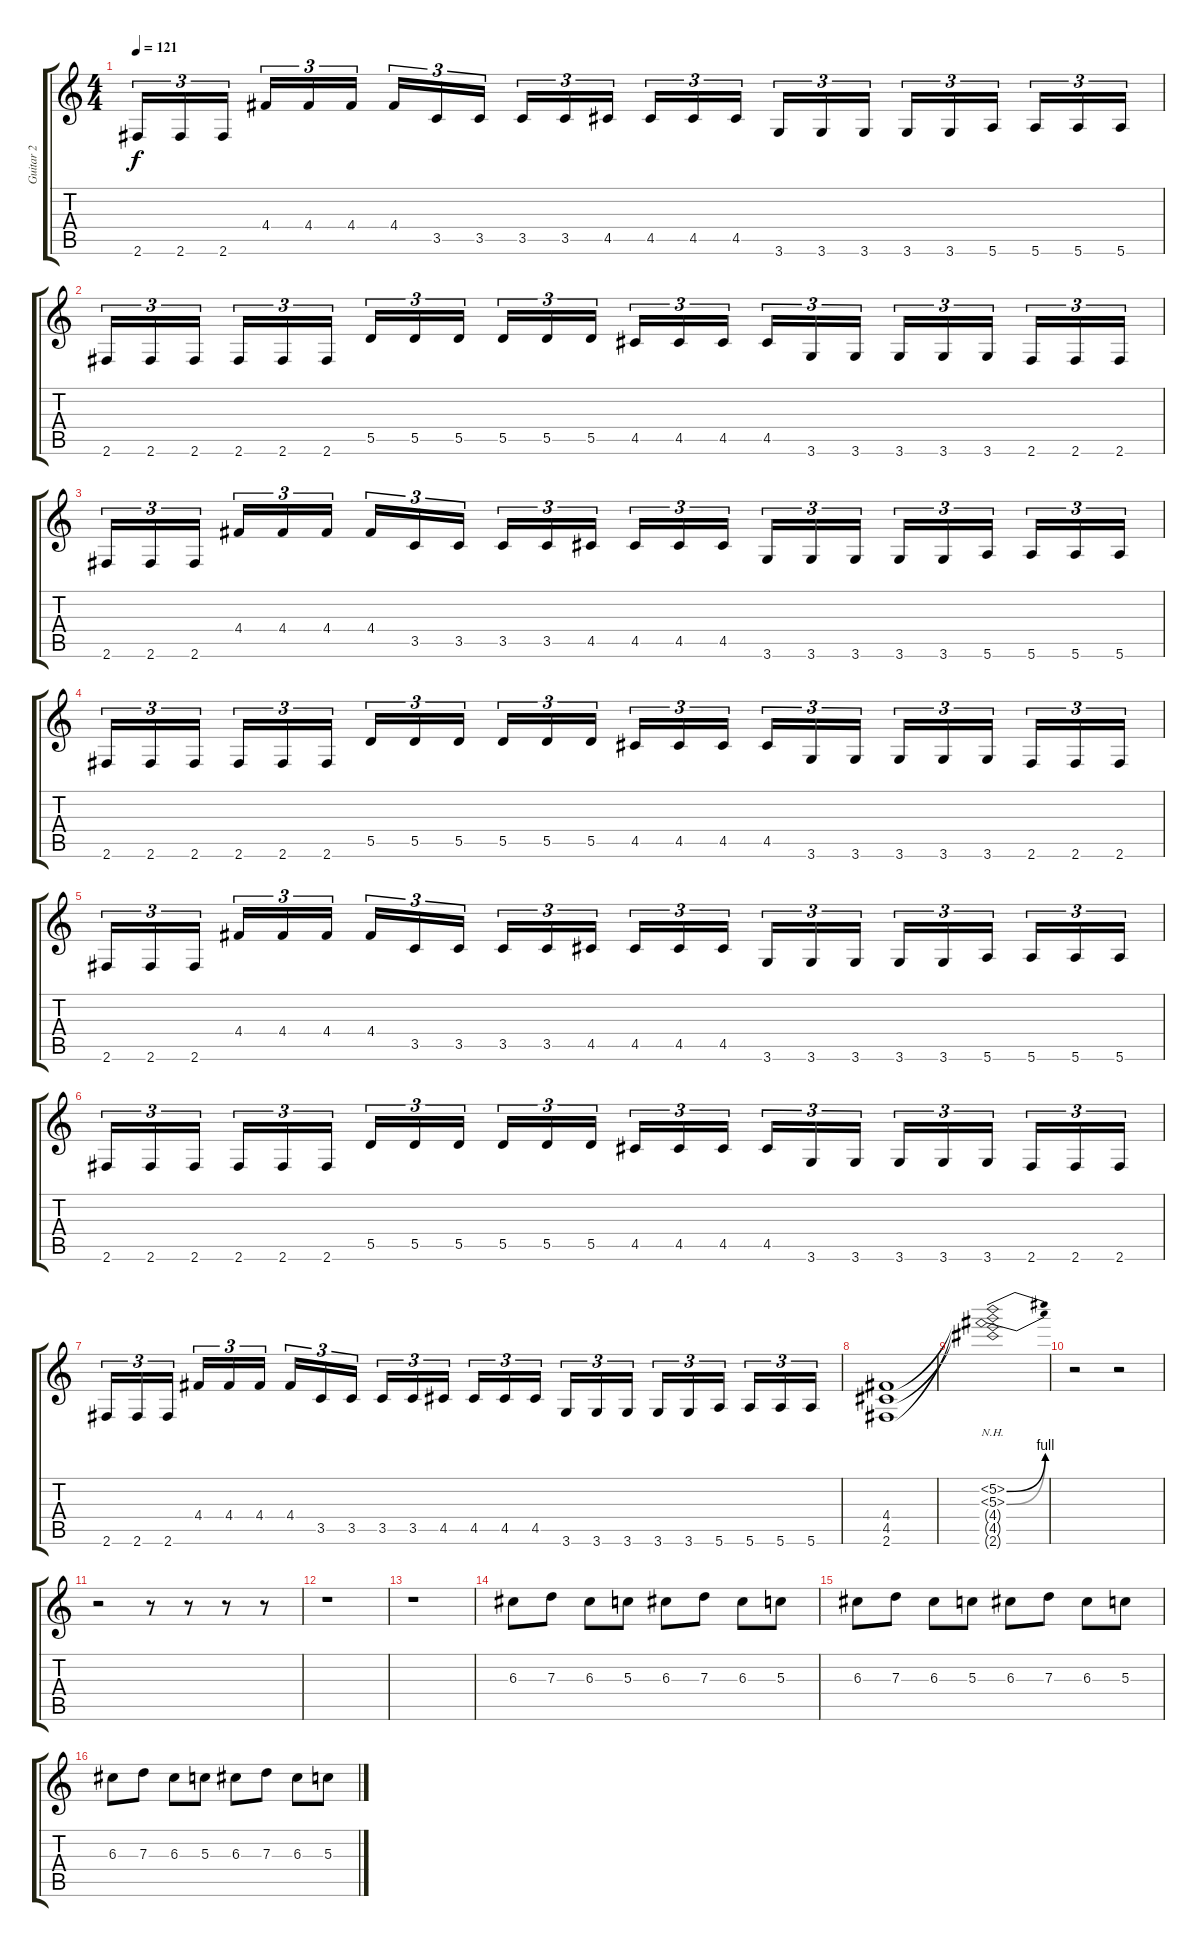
\track ("Guitar 2" "Guitar 2") {instrument distortionguitar}
\staff {score tabs}
\tuning (E4 B3 G3 D3 A2 E2) {hide}
\ts (4 4)
\tempo 121
\clef g2
\ks c
2.6.16{tu (3 2) dy f} 2.6.16{tu (3 2)} 2.6.16{tu (3 2)} 4.4.16{tu (3 2)} 4.4.16{tu (3 2)} 4.4.16{tu (3 2)} 4.4.16{tu (3 2)} 3.5.16{tu (3 2)} 3.5.16{tu (3 2)} 3.5.16{tu (3 2)} 3.5.16{tu (3 2)} 4.5.16{tu (3 2)} 4.5.16{tu (3 2)} 4.5.16{tu (3 2)} 4.5.16{tu (3 2)} 3.6.16{tu (3 2)} 3.6.16{tu (3 2)} 3.6.16{tu (3 2)} 3.6.16{tu (3 2)} 3.6.16{tu (3 2)} 5.6.16{tu (3 2)} 5.6.16{tu (3 2)} 5.6.16{tu (3 2)} 5.6.16{tu (3 2)} |
2.6.16{tu (3 2)} 2.6.16{tu (3 2)} 2.6.16{tu (3 2)} 2.6.16{tu (3 2)} 2.6.16{tu (3 2)} 2.6.16{tu (3 2)} 5.5.16{tu (3 2)} 5.5.16{tu (3 2)} 5.5.16{tu (3 2)} 5.5.16{tu (3 2)} 5.5.16{tu (3 2)} 5.5.16{tu (3 2)} 4.5.16{tu (3 2)} 4.5.16{tu (3 2)} 4.5.16{tu (3 2)} 4.5.16{tu (3 2)} 3.6.16{tu (3 2)} 3.6.16{tu (3 2)} 3.6.16{tu (3 2)} 3.6.16{tu (3 2)} 3.6.16{tu (3 2)} 2.6.16{tu (3 2)} 2.6.16{tu (3 2)} 2.6.16{tu (3 2)} |
2.6.16{tu (3 2)} 2.6.16{tu (3 2)} 2.6.16{tu (3 2)} 4.4.16{tu (3 2)} 4.4.16{tu (3 2)} 4.4.16{tu (3 2)} 4.4.16{tu (3 2)} 3.5.16{tu (3 2)} 3.5.16{tu (3 2)} 3.5.16{tu (3 2)} 3.5.16{tu (3 2)} 4.5.16{tu (3 2)} 4.5.16{tu (3 2)} 4.5.16{tu (3 2)} 4.5.16{tu (3 2)} 3.6.16{tu (3 2)} 3.6.16{tu (3 2)} 3.6.16{tu (3 2)} 3.6.16{tu (3 2)} 3.6.16{tu (3 2)} 5.6.16{tu (3 2)} 5.6.16{tu (3 2)} 5.6.16{tu (3 2)} 5.6.16{tu (3 2)} |
2.6.16{tu (3 2)} 2.6.16{tu (3 2)} 2.6.16{tu (3 2)} 2.6.16{tu (3 2)} 2.6.16{tu (3 2)} 2.6.16{tu (3 2)} 5.5.16{tu (3 2)} 5.5.16{tu (3 2)} 5.5.16{tu (3 2)} 5.5.16{tu (3 2)} 5.5.16{tu (3 2)} 5.5.16{tu (3 2)} 4.5.16{tu (3 2)} 4.5.16{tu (3 2)} 4.5.16{tu (3 2)} 4.5.16{tu (3 2)} 3.6.16{tu (3 2)} 3.6.16{tu (3 2)} 3.6.16{tu (3 2)} 3.6.16{tu (3 2)} 3.6.16{tu (3 2)} 2.6.16{tu (3 2)} 2.6.16{tu (3 2)} 2.6.16{tu (3 2)} |
2.6.16{tu (3 2)} 2.6.16{tu (3 2)} 2.6.16{tu (3 2)} 4.4.16{tu (3 2)} 4.4.16{tu (3 2)} 4.4.16{tu (3 2)} 4.4.16{tu (3 2)} 3.5.16{tu (3 2)} 3.5.16{tu (3 2)} 3.5.16{tu (3 2)} 3.5.16{tu (3 2)} 4.5.16{tu (3 2)} 4.5.16{tu (3 2)} 4.5.16{tu (3 2)} 4.5.16{tu (3 2)} 3.6.16{tu (3 2)} 3.6.16{tu (3 2)} 3.6.16{tu (3 2)} 3.6.16{tu (3 2)} 3.6.16{tu (3 2)} 5.6.16{tu (3 2)} 5.6.16{tu (3 2)} 5.6.16{tu (3 2)} 5.6.16{tu (3 2)} |
2.6.16{tu (3 2)} 2.6.16{tu (3 2)} 2.6.16{tu (3 2)} 2.6.16{tu (3 2)} 2.6.16{tu (3 2)} 2.6.16{tu (3 2)} 5.5.16{tu (3 2)} 5.5.16{tu (3 2)} 5.5.16{tu (3 2)} 5.5.16{tu (3 2)} 5.5.16{tu (3 2)} 5.5.16{tu (3 2)} 4.5.16{tu (3 2)} 4.5.16{tu (3 2)} 4.5.16{tu (3 2)} 4.5.16{tu (3 2)} 3.6.16{tu (3 2)} 3.6.16{tu (3 2)} 3.6.16{tu (3 2)} 3.6.16{tu (3 2)} 3.6.16{tu (3 2)} 2.6.16{tu (3 2)} 2.6.16{tu (3 2)} 2.6.16{tu (3 2)} |
2.6.16{tu (3 2)} 2.6.16{tu (3 2)} 2.6.16{tu (3 2)} 4.4.16{tu (3 2)} 4.4.16{tu (3 2)} 4.4.16{tu (3 2)} 4.4.16{tu (3 2)} 3.5.16{tu (3 2)} 3.5.16{tu (3 2)} 3.5.16{tu (3 2)} 3.5.16{tu (3 2)} 4.5.16{tu (3 2)} 4.5.16{tu (3 2)} 4.5.16{tu (3 2)} 4.5.16{tu (3 2)} 3.6.16{tu (3 2)} 3.6.16{tu (3 2)} 3.6.16{tu (3 2)} 3.6.16{tu (3 2)} 3.6.16{tu (3 2)} 5.6.16{tu (3 2)} 5.6.16{tu (3 2)} 5.6.16{tu (3 2)} 5.6.16{tu (3 2)} |
(4.4 4.5 2.6).1 |
(5.2{be (bend 0 0 60 4) nh} 5.3{be (bend 0 0 60 4) nh} 4.4{nh t} 4.5{nh t} 2.6{nh t}).1 |
r.2 r.2 |
r.2 r.8 r.8 r.8 r.8 |
r.1 |
r.1 |
6.3.8 7.3.8 6.3.8 5.3.8 6.3.8 7.3.8 6.3.8 5.3.8 |
6.3.8 7.3.8 6.3.8 5.3.8 6.3.8 7.3.8 6.3.8 5.3.8 |
6.3.8 7.3.8 6.3.8 5.3.8 6.3.8 7.3.8 6.3.8 5.3.8
